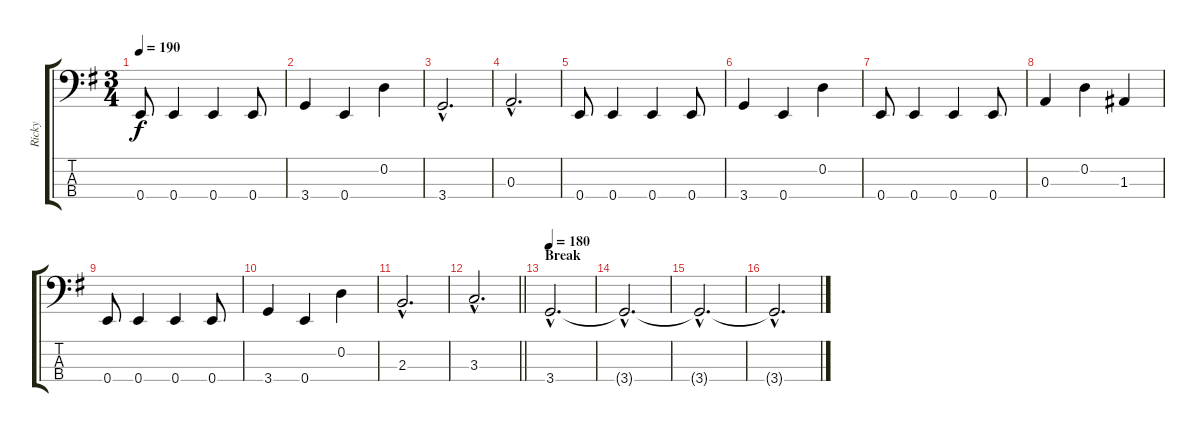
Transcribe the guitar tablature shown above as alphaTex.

\track ("Ricky" "Ricky") {instrument acousticbass}
\staff {score tabs}
\tuning (G2 D2 A1 E1) {hide}
\ts (3 4)
\tempo 190
\clef f4
\ks g
0.4.8{dy f} 0.4.4 0.4.4 0.4.8 |
3.4.4 0.4.4 0.2.4 |
3.4{hac}.2{d} |
0.3{hac}.2{d} |
0.4.8 0.4.4 0.4.4 0.4.8 |
3.4.4 0.4.4 0.2.4 |
0.4.8 0.4.4 0.4.4 0.4.8 |
0.3.4 0.2.4 1.3.4 |
0.4.8 0.4.4 0.4.4 0.4.8 |
3.4.4 0.4.4 0.2.4 |
2.3{hac}.2{d} |
\barLineRight lightlight
3.3{hac}.2{d} |
\section ("" "Break")
\tempo 180
3.4{hac}.2{d} |
3.4{hac t}.2{d} |
3.4{hac t}.2{d} |
3.4{hac t}.2{d}
